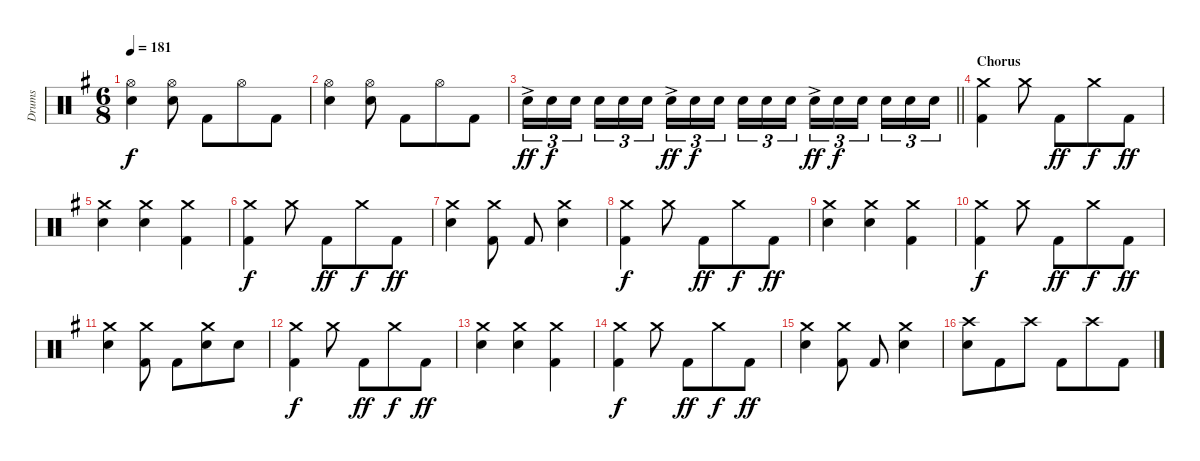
\track ("Drums" "Drums") {instrument percussion}
\staff {score}
\articulation defaults
\ts (6 8)
\tempo 181
\clef neutral
\ks eminor
("Hi-Hat (open)" "Electric Snare (hit)").4{dy f} ("Hi-Hat (open)" "Electric Snare (hit)").8 "Kick (hit) 2".8 "Hi-Hat (open)".8 "Kick (hit) 2".8 |
("Hi-Hat (open)" "Electric Snare (hit)").4 ("Hi-Hat (open)" "Electric Snare (hit)").8 "Kick (hit) 2".8 "Hi-Hat (open)".8 "Kick (hit) 2".8 |
\barLineRight lightlight "Electric Snare (hit)"{ac}.16{tu (3 2) dy ff} "Electric Snare (hit)".16{tu (3 2) dy f} "Electric Snare (hit)".16{tu (3 2) beam splitsecondary} "Electric Snare (hit)".16{tu (3 2)} "Electric Snare (hit)".16{tu (3 2)} "Electric Snare (hit)".16{tu (3 2) beam splitsecondary} "Electric Snare (hit)"{ac}.16{tu (3 2) dy ff} "Electric Snare (hit)".16{tu (3 2) dy f} "Electric Snare (hit)".16{tu (3 2)} "Electric Snare (hit)".16{tu (3 2)} "Electric Snare (hit)".16{tu (3 2)} "Electric Snare (hit)".16{tu (3 2) beam splitsecondary} "Electric Snare (hit)"{ac}.16{tu (3 2) dy ff} "Electric Snare (hit)".16{tu (3 2) dy f} "Electric Snare (hit)".16{tu (3 2) beam splitsecondary} "Electric Snare (hit)".16{tu (3 2)} "Electric Snare (hit)".16{tu (3 2)} "Electric Snare (hit)".16{tu (3 2)}
|
\section ("" "Chorus")
("Crash medium (hit)" "Kick (hit) 2").4 "Crash medium (hit)".8 "Kick (hit) 2".8{dy ff} "Crash medium (hit)".8{dy f} "Kick (hit) 2".8{dy ff} |
("Crash medium (hit)" "Electric Snare (hit)").4 ("Crash medium (hit)" "Electric Snare (hit)").4 ("Crash medium (hit)" "Kick (hit) 2").4 |
("Crash medium (hit)" "Kick (hit) 2").4{dy f} "Crash medium (hit)".8 "Kick (hit) 2".8{dy ff} "Crash medium (hit)".8{dy f} "Kick (hit) 2".8{dy ff} |
("Crash medium (hit)" "Electric Snare (hit)").4 ("Crash medium (hit)" "Kick (hit) 2").8 "Kick (hit) 2".8 ("Crash medium (hit)" "Electric Snare (hit)").4 |
("Crash medium (hit)" "Kick (hit) 2").4{dy f} "Crash medium (hit)".8 "Kick (hit) 2".8{dy ff} "Crash medium (hit)".8{dy f} "Kick (hit) 2".8{dy ff} |
("Crash medium (hit)" "Electric Snare (hit)").4 ("Crash medium (hit)" "Electric Snare (hit)").4 ("Crash medium (hit)" "Kick (hit) 2").4 |
("Crash medium (hit)" "Kick (hit) 2").4{dy f} "Crash medium (hit)".8 "Kick (hit) 2".8{dy ff} "Crash medium (hit)".8{dy f} "Kick (hit) 2".8{dy ff} |
("Crash medium (hit)" "Electric Snare (hit)").4 ("Crash medium (hit)" "Kick (hit) 2").8 "Kick (hit) 2".8 ("Crash medium (hit)" "Electric Snare (hit)").8 "Electric Snare (hit)".8 |
("Crash medium (hit)" "Kick (hit) 2").4{dy f} "Crash medium (hit)".8 "Kick (hit) 2".8{dy ff} "Crash medium (hit)".8{dy f} "Kick (hit) 2".8{dy ff} |
("Crash medium (hit)" "Electric Snare (hit)").4 ("Crash medium (hit)" "Electric Snare (hit)").4 ("Crash medium (hit)" "Kick (hit) 2").4 |
("Crash medium (hit)" "Kick (hit) 2").4{dy f} "Crash medium (hit)".8 "Kick (hit) 2".8{dy ff} "Crash medium (hit)".8{dy f} "Kick (hit) 2".8{dy ff} |
("Crash medium (hit)" "Electric Snare (hit)").4 ("Crash medium (hit)" "Kick (hit) 2").8 "Kick (hit) 2".8 ("Crash medium (hit)" "Electric Snare (hit)").4 |
("Crash high (hit)" "Electric Snare (hit)").8 "Kick (hit) 2".8 "Crash high (hit)".8 "Kick (hit) 2".8 "Crash high (hit)".8 "Kick (hit) 2".8
